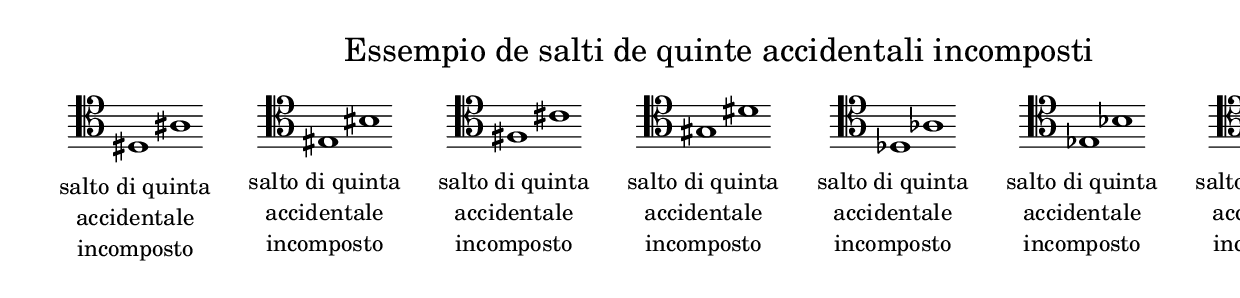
\version "2.22.2"

% Auto generated file

\header {
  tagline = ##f
}

dot = {
   \once \override Script.add-stem-support = ##f
   \once \override Script.toward-stem-shift = 0
   \once \override Script.skyline-horizontal-padding = 0
   \once \override Script.direction = 1
   \once \override Script.font-size = 1
}

\markup {
  \center-column {
    \line {
      \center-align
      \fontsize#3 { \concat { \normal-text "Essempio de salti de quinte accidentali incomposti"} }
    }
    \null
    \line {
      \center-column {

        \line {
          \score {
            <<
              \new Staff \with { instrumentName = ""} {
                \override Staff.TimeSignature.stencil = ##f
                \override Staff.NoteHead.style = #'baroque
                \accidentalStyle Score.forget
                \cadenzaOn
                \clef "tenor" dis1 
                ais1 
                \cadenzaOff
              }
            >>
            \layout {
              \context {
                \Score
                \override SpacingSpanner.common-shortest-duration = #(ly:make-moment 1)
              }
            }
          }
        }
        \null
        \line {
          \left-align {  \normal-text "salto di quinta" }
        }
        \line {
          \left-align {  \normal-text "accidentale" }
        }
        \line {
          \left-align {  \normal-text "incomposto" }
        }

      }
      \hspace #3 
      \center-column {

        \line {
          \score {
            <<
              \new Staff \with { instrumentName = ""} {
                \override Staff.TimeSignature.stencil = ##f
                \override Staff.NoteHead.style = #'baroque
                \accidentalStyle Score.forget
                \cadenzaOn
                \clef "tenor" eis1 
                bis1 
                \cadenzaOff
              }
            >>
            \layout {
              \context {
                \Score
                \override SpacingSpanner.common-shortest-duration = #(ly:make-moment 1)
              }
            }
          }
        }
        \null
        \line {
          \left-align {  \normal-text "salto di quinta" }
        }
        \line {
          \left-align {  \normal-text "accidentale" }
        }
        \line {
          \left-align {  \normal-text "incomposto" }
        }

      }
      \hspace #3 
      \center-column {

        \line {
          \score {
            <<
              \new Staff \with { instrumentName = ""} {
                \override Staff.TimeSignature.stencil = ##f
                \override Staff.NoteHead.style = #'baroque
                \accidentalStyle Score.forget
                \cadenzaOn
                \clef "tenor" fis1 
                cis'1 
                \cadenzaOff
              }
            >>
            \layout {
              \context {
                \Score
                \override SpacingSpanner.common-shortest-duration = #(ly:make-moment 1)
              }
            }
          }
        }
        \null
        \line {
          \left-align {  \normal-text "salto di quinta" }
        }
        \line {
          \left-align {  \normal-text "accidentale" }
        }
        \line {
          \left-align {  \normal-text "incomposto" }
        }

      }
      \hspace #3 
      \center-column {

        \line {
          \score {
            <<
              \new Staff \with { instrumentName = ""} {
                \override Staff.TimeSignature.stencil = ##f
                \override Staff.NoteHead.style = #'baroque
                \accidentalStyle Score.forget
                \cadenzaOn
                \clef "tenor" gis1 
                dis'1 
                \cadenzaOff
              }
            >>
            \layout {
              \context {
                \Score
                \override SpacingSpanner.common-shortest-duration = #(ly:make-moment 1)
              }
            }
          }
        }
        \null
        \line {
          \left-align {  \normal-text "salto di quinta" }
        }
        \line {
          \left-align {  \normal-text "accidentale" }
        }
        \line {
          \left-align {  \normal-text "incomposto" }
        }

      }
      \hspace #3 
      \center-column {

        \line {
          \score {
            <<
              \new Staff \with { instrumentName = ""} {
                \override Staff.TimeSignature.stencil = ##f
                \override Staff.NoteHead.style = #'baroque
                \accidentalStyle Score.forget
                \cadenzaOn
                \clef "tenor" des1 
                as1 
                \cadenzaOff
              }
            >>
            \layout {
              \context {
                \Score
                \override SpacingSpanner.common-shortest-duration = #(ly:make-moment 1)
              }
            }
          }
        }
        \null
        \line {
          \left-align {  \normal-text "salto di quinta" }
        }
        \line {
          \left-align {  \normal-text "accidentale" }
        }
        \line {
          \left-align {  \normal-text "incomposto" }
        }

      }
      \hspace #3 
      \center-column {

        \line {
          \score {
            <<
              \new Staff \with { instrumentName = ""} {
                \override Staff.TimeSignature.stencil = ##f
                \override Staff.NoteHead.style = #'baroque
                \accidentalStyle Score.forget
                \cadenzaOn
                \clef "tenor" es1 
                bes1 
                \cadenzaOff
              }
            >>
            \layout {
              \context {
                \Score
                \override SpacingSpanner.common-shortest-duration = #(ly:make-moment 1)
              }
            }
          }
        }
        \null
        \line {
          \left-align {  \normal-text "salto di quinta" }
        }
        \line {
          \left-align {  \normal-text "accidentale" }
        }
        \line {
          \left-align {  \normal-text "incomposto" }
        }

      }
      \hspace #3 
      \center-column {

        \line {
          \score {
            <<
              \new Staff \with { instrumentName = ""} {
                \override Staff.TimeSignature.stencil = ##f
                \override Staff.NoteHead.style = #'baroque
                \accidentalStyle Score.forget
                \cadenzaOn
                \clef "tenor" ges1 
                des'1 
                \cadenzaOff
              }
            >>
            \layout {
              \context {
                \Score
                \override SpacingSpanner.common-shortest-duration = #(ly:make-moment 1)
              }
            }
          }
        }
        \null
        \line {
          \left-align {  \normal-text "salto di quinta" }
        }
        \line {
          \left-align {  \normal-text "accidentale" }
        }
        \line {
          \left-align {  \normal-text "incomposto" }
        }

      }
      \hspace #3 

    }
  }
}